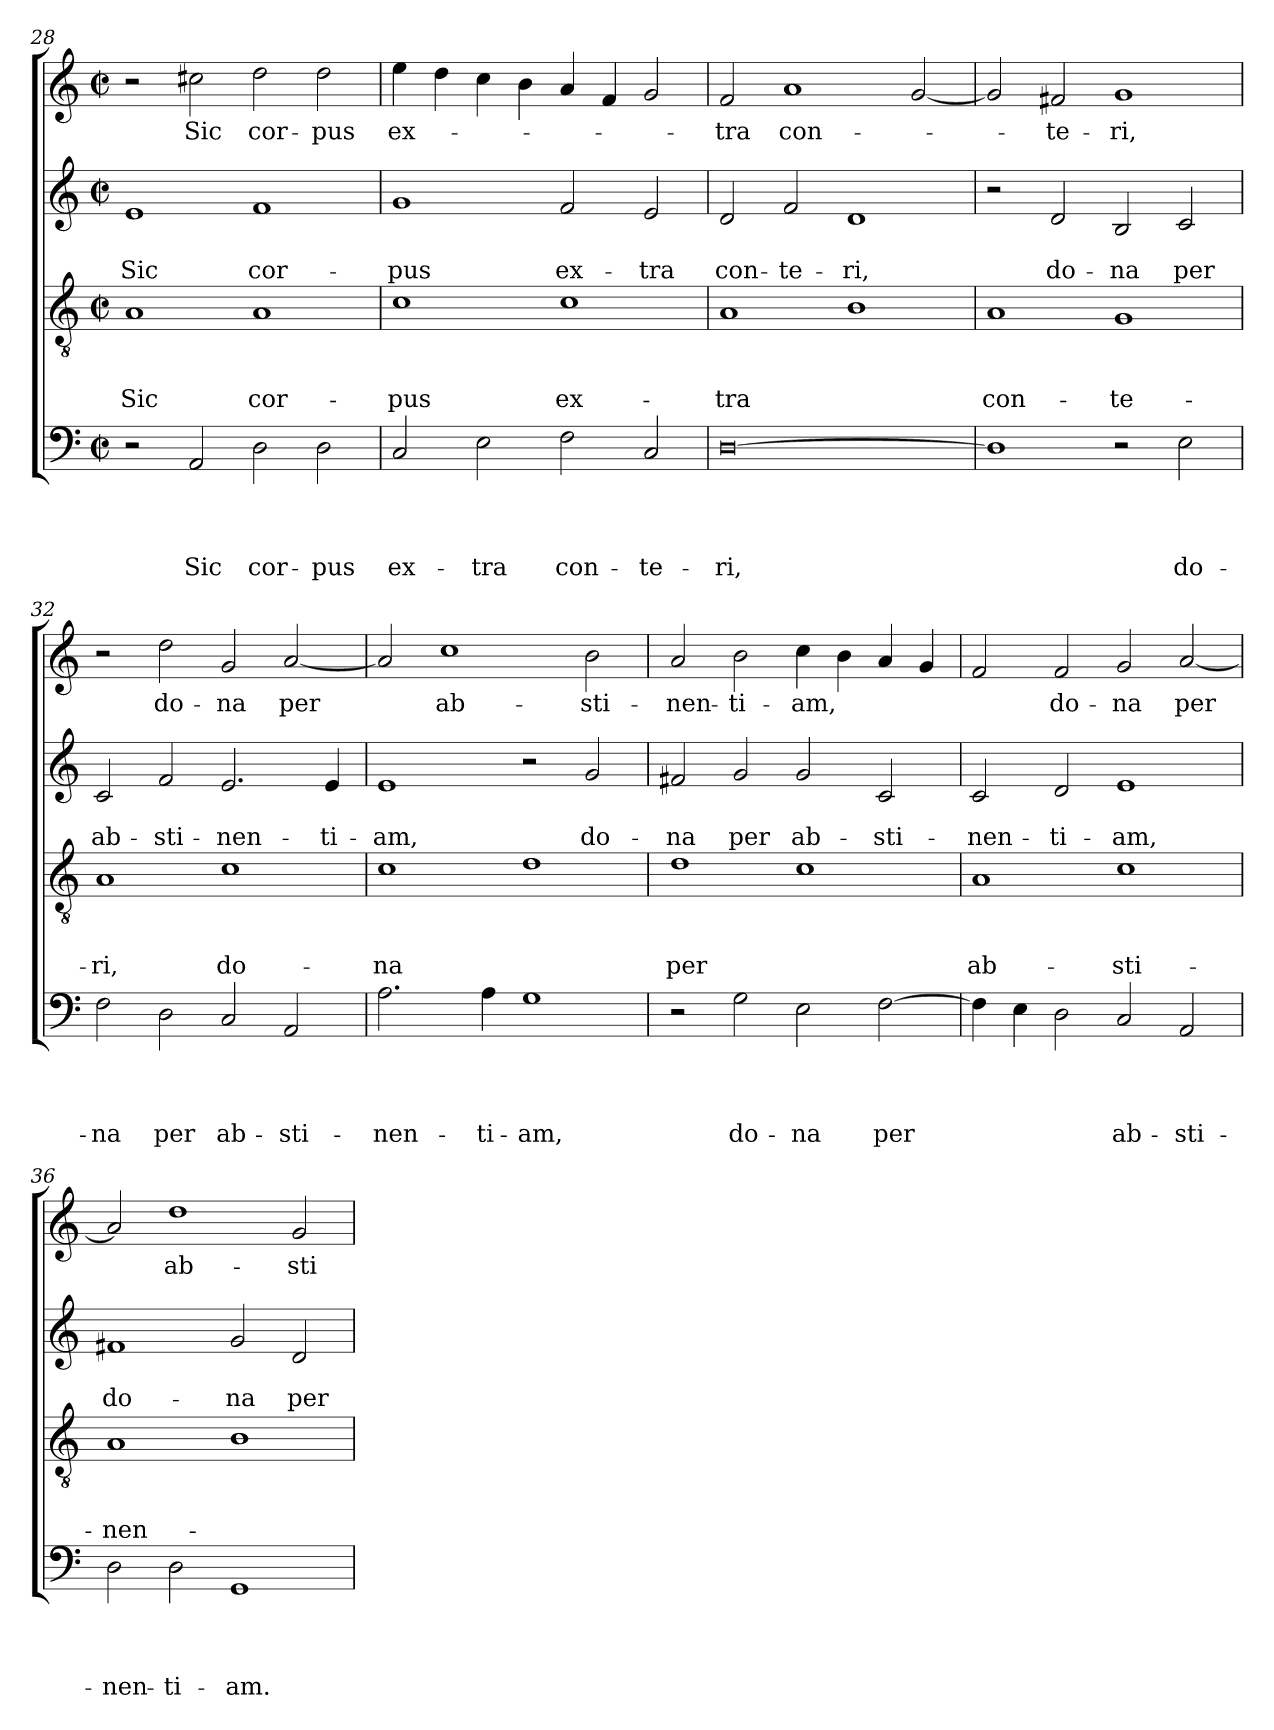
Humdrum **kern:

**kern	**text	**text	**text	**text	**kern	**text	**text	**text	**kern	**text	**text	**kern	**text
*part4	*part4	*part4	*part4	*part4	*part3	*part3	*part3	*part3	*part2	*part2	*part2	*part1	*part1
*staff4	*staff4	*staff4	*staff4	*staff4	*staff3	*staff3	*staff3	*staff3	*staff2	*staff2	*staff2	*staff1	*staff1
!!LO:PB:g=z
*clefF4	*	*	*	*	*clefGv2	*	*	*	*clefG2	*	*	*clefG2	*
*k[]	*	*	*	*	*k[]	*	*	*	*k[]	*	*	*k[]	*
*C:	*	*	*	*	*C:	*	*	*	*C:	*	*	*C:	*
*M2/2	*	*	*	*	*M2/2	*	*	*	*M2/2	*	*	*M2/2	*
*met(c|)	*	*	*	*	*met(c|)	*	*	*	*met(c|)	*	*	*met(c|)	*
=28	=28	=28	=28	=28	=28	=28	=28	=28	=28	=28	=28	=28	=28
!	!	!	!	!	!	!	!	!LO:LY:b	!	!	!LO:LY:b	!	!
2r	.	.	.	.	1A	.	.	Sic	1e	.	Sic	2r	.
!	!	!	!	!LO:LY:b	!	!	!	!	!	!	!	!	!LO:LY:b
2AA/	.	.	.	Sic	.	.	.	.	.	.	.	2cc#X\	Sic
!	!	!	!	!LO:LY:b	!	!	!	!LO:LY:b	!	!	!LO:LY:b	!	!LO:LY:b
2D\	.	.	.	cor-	1A	.	.	cor-	1f	.	cor-	2dd\	cor-
!	!	!	!	!LO:LY:b	!	!	!	!	!	!	!	!	!LO:LY:b
2D\	.	.	.	-pus	.	.	.	.	.	.	.	2dd\	-pus
=29	=29	=29	=29	=29	=29	=29	=29	=29	=29	=29	=29	=29	=29
!	!	!	!	!LO:LY:b	!	!	!	!LO:LY:b	!	!	!LO:LY:b	!	!LO:LY:b
2C/	.	.	.	ex-	1c	.	.	-pus	1g	.	-pus	4ee\	ex-
.	.	.	.	.	.	.	.	.	.	.	.	4dd\	.
!	!	!	!	!LO:LY:b	!	!	!	!	!	!	!	!	!
2E\	.	.	.	-tra	.	.	.	.	.	.	.	4cc\	.
.	.	.	.	.	.	.	.	.	.	.	.	4b\	.
!	!	!	!	!LO:LY:b	!	!	!	!LO:LY:b	!	!	!LO:LY:b	!	!
2F\	.	.	.	con-	1c	.	.	ex-	2f/	.	ex-	4a/	.
.	.	.	.	.	.	.	.	.	.	.	.	4f/	.
!	!	!	!	!LO:LY:b	!	!	!	!	!	!	!LO:LY:b	!	!
2C/	.	.	.	-te-	.	.	.	.	2e/	.	-tra	2g/	.
=30	=30	=30	=30	=30	=30	=30	=30	=30	=30	=30	=30	=30	=30
!	!	!	!	!LO:LY:b	!	!	!	!LO:LY:b	!	!	!LO:LY:b	!	!LO:LY:b
[>0D	.	.	.	-ri,	1A	.	.	-tra	2d/	.	con-	2f/	-tra
!	!	!	!	!	!	!	!	!	!	!	!LO:LY:b	!	!LO:LY:b
.	.	.	.	.	.	.	.	.	2f/	.	-te-	1a	con-
!	!	!	!	!	!	!	!	!	!	!	!LO:LY:b	!	!
.	.	.	.	.	1B	.	.	.	1d	.	-ri,	.	.
.	.	.	.	.	.	.	.	.	.	.	.	[<2g/	.
=31	=31	=31	=31	=31	=31	=31	=31	=31	=31	=31	=31	=31	=31
!	!	!	!	!	!	!	!	!LO:LY:b	!	!	!	!	!
1D]	.	.	.	.	1A	.	.	con-	2r	.	.	2g/]	.
!	!	!	!	!	!	!	!	!	!	!	!LO:LY:b	!	!LO:LY:b
.	.	.	.	.	.	.	.	.	2d/	.	do-	2f#X/	-te-
!	!	!	!	!	!	!	!	!LO:LY:b	!	!	!LO:LY:b	!	!LO:LY:b
2r	.	.	.	.	1G	.	.	-te-	2B/	.	-na	1g	-ri,
!	!	!	!	!LO:LY:b	!	!	!	!	!	!	!LO:LY:b	!	!
2E\	.	.	.	do-	.	.	.	.	2c/	.	per	.	.
!!LO:LB:g=z
=32	=32	=32	=32	=32	=32	=32	=32	=32	=32	=32	=32	=32	=32
!	!	!	!	!LO:LY:b	!	!	!	!LO:LY:b	!	!	!LO:LY:b	!	!
2F\	.	.	.	-na	1A	.	.	-ri,	2c/	.	ab-	2r	.
!	!	!	!	!LO:LY:b	!	!	!	!	!	!	!LO:LY:b:rj	!	!LO:LY:b
2D\	.	.	.	per	.	.	.	.	2f/	.	-sti-	2dd\	do-
!	!	!	!	!LO:LY:b	!	!	!	!LO:LY:b	!	!	!LO:LY:b	!	!LO:LY:b
2C/	.	.	.	ab-	1c	.	.	do-	2.e/	.	-nen-	2g/	-na
!	!	!	!	!LO:LY:b:rj	!	!	!	!	!	!	!	!	!LO:LY:b
2AA/	.	.	.	-sti-	.	.	.	.	.	.	.	[<2a/	per
!	!	!	!	!	!	!	!	!	!	!	!LO:LY:b	!	!
.	.	.	.	.	.	.	.	.	4e/	.	-ti-	.	.
=33	=33	=33	=33	=33	=33	=33	=33	=33	=33	=33	=33	=33	=33
!	!	!	!	!LO:LY:b	!	!	!	!LO:LY:b	!	!	!LO:LY:b	!	!
2.A\	.	.	.	-nen-	1c	.	.	-na	1e	.	-am,	2a/]	.
!	!	!	!	!	!	!	!	!	!	!	!	!	!LO:LY:b
.	.	.	.	.	.	.	.	.	.	.	.	1cc	ab-
!	!	!	!	!LO:LY:b	!	!	!	!	!	!	!	!	!
4A\	.	.	.	-ti-	.	.	.	.	.	.	.	.	.
!	!	!	!	!LO:LY:b	!	!	!	!	!	!	!	!	!
1G	.	.	.	-am,	1d	.	.	.	2r	.	.	.	.
!	!	!	!	!	!	!	!	!	!	!	!LO:LY:b	!	!LO:LY:b:rj
.	.	.	.	.	.	.	.	.	2g/	.	do-	2b\	-sti-
=34	=34	=34	=34	=34	=34	=34	=34	=34	=34	=34	=34	=34	=34
!	!	!	!	!	!	!	!	!LO:LY:b	!	!	!LO:LY:b	!	!LO:LY:b
2r	.	.	.	.	1d	.	.	per	2f#X/	.	-na	2a/	-nen-
!	!	!	!	!LO:LY:b	!	!	!	!	!	!	!LO:LY:b	!	!LO:LY:b
2G\	.	.	.	do-	.	.	.	.	2g/	.	per	2b\	-ti-
!	!	!	!	!LO:LY:b	!	!	!	!	!	!	!LO:LY:b	!	!LO:LY:b
2E\	.	.	.	-na	1c	.	.	.	2g/	.	ab-	4cc\	-am,
.	.	.	.	.	.	.	.	.	.	.	.	4b\	.
!	!	!	!	!LO:LY:b	!	!	!	!	!	!	!LO:LY:b	!	!
[>2F\	.	.	.	per	.	.	.	.	2c/	.	-sti-	4a/	.
.	.	.	.	.	.	.	.	.	.	.	.	4g/	.
=35	=35	=35	=35	=35	=35	=35	=35	=35	=35	=35	=35	=35	=35
!	!	!	!	!	!	!	!	!LO:LY:b	!	!	!LO:LY:b	!	!
4F\]	.	.	.	.	1A	.	.	ab-	2c/	.	-nen-	2f/	.
4E\	.	.	.	.	.	.	.	.	.	.	.	.	.
!	!	!	!	!	!	!	!	!	!	!	!LO:LY:b	!	!LO:LY:b
2D\	.	.	.	.	.	.	.	.	2d/	.	-ti-	2f/	do-
!	!	!	!	!LO:LY:b	!	!	!	!LO:LY:b:rj	!	!	!LO:LY:b	!	!LO:LY:b
2C/	.	.	.	ab-	1c	.	.	-sti-	1e	.	-am,	2g/	-na
!	!	!	!	!LO:LY:b	!	!	!	!	!	!	!	!	!LO:LY:b
2AA/	.	.	.	-sti-	.	.	.	.	.	.	.	[<2a/	per
=36	=36	=36	=36	=36	=36	=36	=36	=36	=36	=36	=36	=36	=36
!	!	!	!	!LO:LY:b	!	!	!	!LO:LY:b	!	!	!LO:LY:b	!	!
2D\	.	.	.	-nen-	1A	.	.	-nen-	1f#X	.	do-	2a/]	.
!	!	!	!	!LO:LY:b	!	!	!	!	!	!	!	!	!LO:LY:b
2D\	.	.	.	-ti-	.	.	.	.	.	.	.	1dd	ab-
!	!	!	!	!LO:LY:b	!	!	!	!	!	!	!LO:LY:b	!	!
1GG	.	.	.	-am.	1B	.	.	.	2g/	.	-na	.	.
!	!	!	!	!	!	!	!	!	!	!	!LO:LY:b	!	!LO:LY:b
.	.	.	.	.	.	.	.	.	2d/	.	per	2g/	-sti-
=	=	=	=	=	=	=	=	=	=	=	=	=	=
*-	*-	*-	*-	*-	*-	*-	*-	*-	*-	*-	*-	*-	*-
